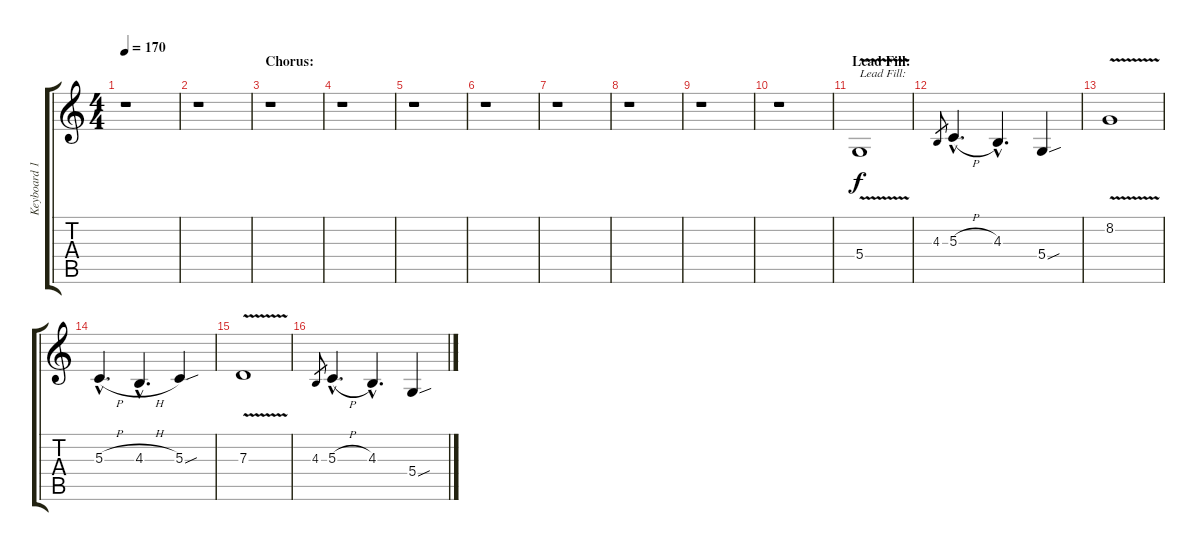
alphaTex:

\track ("Keyboard 1" "Keyboard 1") {instrument lead2sawtooth}
\staff {score tabs}
\tuning (E4 B3 G3 D3 A2 E2) {hide}
\ts (4 4)
\tempo 170
\clef g2
\ks c
r.1{dy f} |
r.1 |
\section ("" "Chorus:")
r.1 |
r.1 |
r.1 |
r.1 |
r.1 |
r.1 |
r.1 |
r.1 |
\section ("" "Lead Fill:")
5.4{v}.1{txt "Lead Fill:"} |
4.3.8{gr} 5.3{h hac}.4{d} 4.3{hac}.4{d} 5.4{sou}.4 |
8.2{v}.1 |
5.3{h hac}.4{d} 4.3{h hac}.4{d} 5.3{sou}.4 |
7.3{v}.1 |
4.3.8{gr} 5.3{h hac}.4{d} 4.3{hac}.4{d} 5.4{sou}.4
